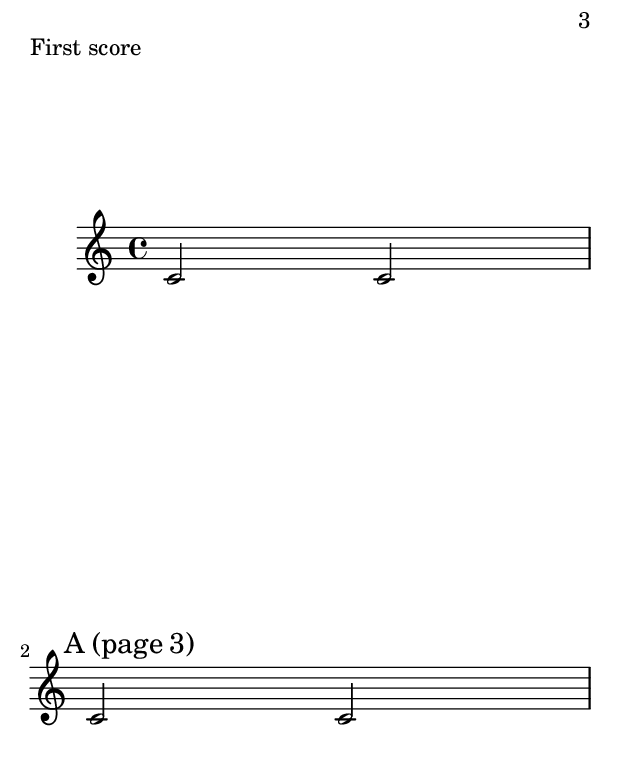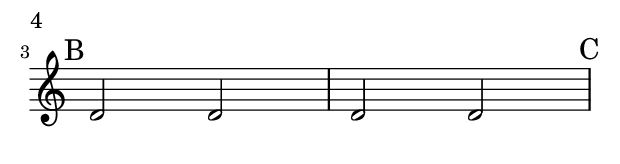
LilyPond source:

\version "2.11.61"
\header {
  lsrtags = "spacing"
  texidoc = "Page labels may be placed inside music or at top-level,
and referred to in markups."
  doctitle = "Page label"
}

#(set-default-paper-size "a6")

#(define-markup-command (toc-line layout props label text)
  (symbol? markup?)
  (interpret-markup layout props
   (markup #:fill-line (text #:page-ref label "8" "?"))))

\book {
  \markup \huge \fill-line { \null Title Page \null }

  \pageBreak

  \label #'toc
  \markup \column {
    \large \fill-line { \null Table of contents \null }
    \toc-line #'toc "Table of contents"
    \toc-line #'firstScore "First Score"
    \toc-line #'markA "Mark A"
    \toc-line #'markB "Mark B"
    \toc-line #'markC "Mark C"
    \toc-line #'unknown "Unknown label"
  }

  \pageBreak

  \label #'firstScore
  \score {
    \new Staff \relative c' {
      c2 c
      \mark \markup {
        A (page \concat { \page-ref #'markA "0" "?" ) }
      } \label #'markA
      c2 c
      \pageBreak
      \mark "B" \label #'markB
      d2 d
      d2 d
      \once \override Score.RehearsalMark #'break-visibility =
        #begin-of-line-invisible
      \mark "C" \label #'markC
    }
    \header { piece = "First score" }
  }
}
